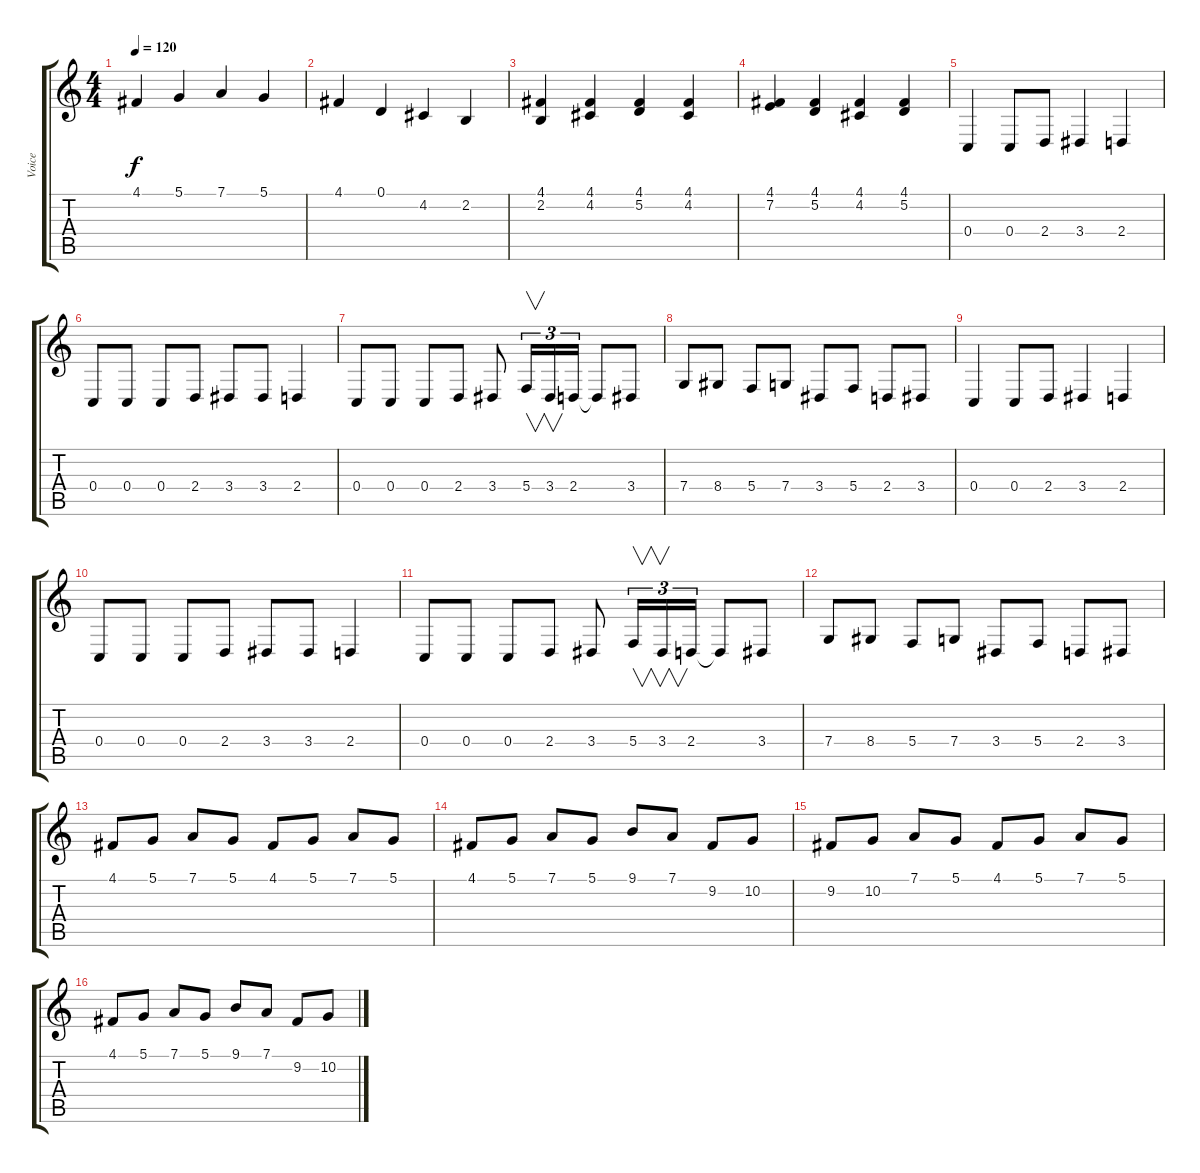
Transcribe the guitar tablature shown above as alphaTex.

\track ("Voice" "Voice") {instrument englishhorn}
\staff {score tabs}
\tuning (D4 A3 F3 C3 G2 C2) {hide}
\ts (4 4)
\tempo 120
\clef g2
\ks c
4.1.4{dy f} 5.1.4 7.1.4 5.1.4 |
4.1.4 0.1.4 4.2.4 2.2.4 |
(4.1 2.2).4 (4.1 4.2).4 (4.1 5.2).4 (4.1 4.2).4 |
(4.1 7.2).4 (4.1 5.2).4 (4.1 4.2).4 (4.1 5.2).4 |
0.4.4 0.4.8 2.4.8 3.4.4 2.4.4 |
0.4.8 0.4.8 0.4.8 2.4.8 3.4.8 3.4.8 2.4.4 |
0.4.8 0.4.8 0.4.8 2.4.8 3.4.8 5.4.16{v tu (3 2)} 3.4.16{v tu (3 2)} 2.4.16{tu (3 2)} 2.4{t}.8 3.4.8 |
7.4.8 8.4.8 5.4.8 7.4.8 3.4.8 5.4.8 2.4.8 3.4.8 |
0.4.4 0.4.8 2.4.8 3.4.4 2.4.4 |
0.4.8 0.4.8 0.4.8 2.4.8 3.4.8 3.4.8 2.4.4 |
0.4.8 0.4.8 0.4.8 2.4.8 3.4.8 5.4.16{v tu (3 2)} 3.4.16{v tu (3 2)} 2.4.16{tu (3 2)} 2.4{t}.8 3.4.8 |
7.4.8 8.4.8 5.4.8 7.4.8 3.4.8 5.4.8 2.4.8 3.4.8 |
4.1.8 5.1.8 7.1.8 5.1.8 4.1.8 5.1.8 7.1.8 5.1.8 |
4.1.8 5.1.8 7.1.8 5.1.8 9.1.8 7.1.8 9.2.8 10.2.8 |
9.2.8 10.2.8 7.1.8 5.1.8 4.1.8 5.1.8 7.1.8 5.1.8 |
4.1.8 5.1.8 7.1.8 5.1.8 9.1.8 7.1.8 9.2.8 10.2.8
